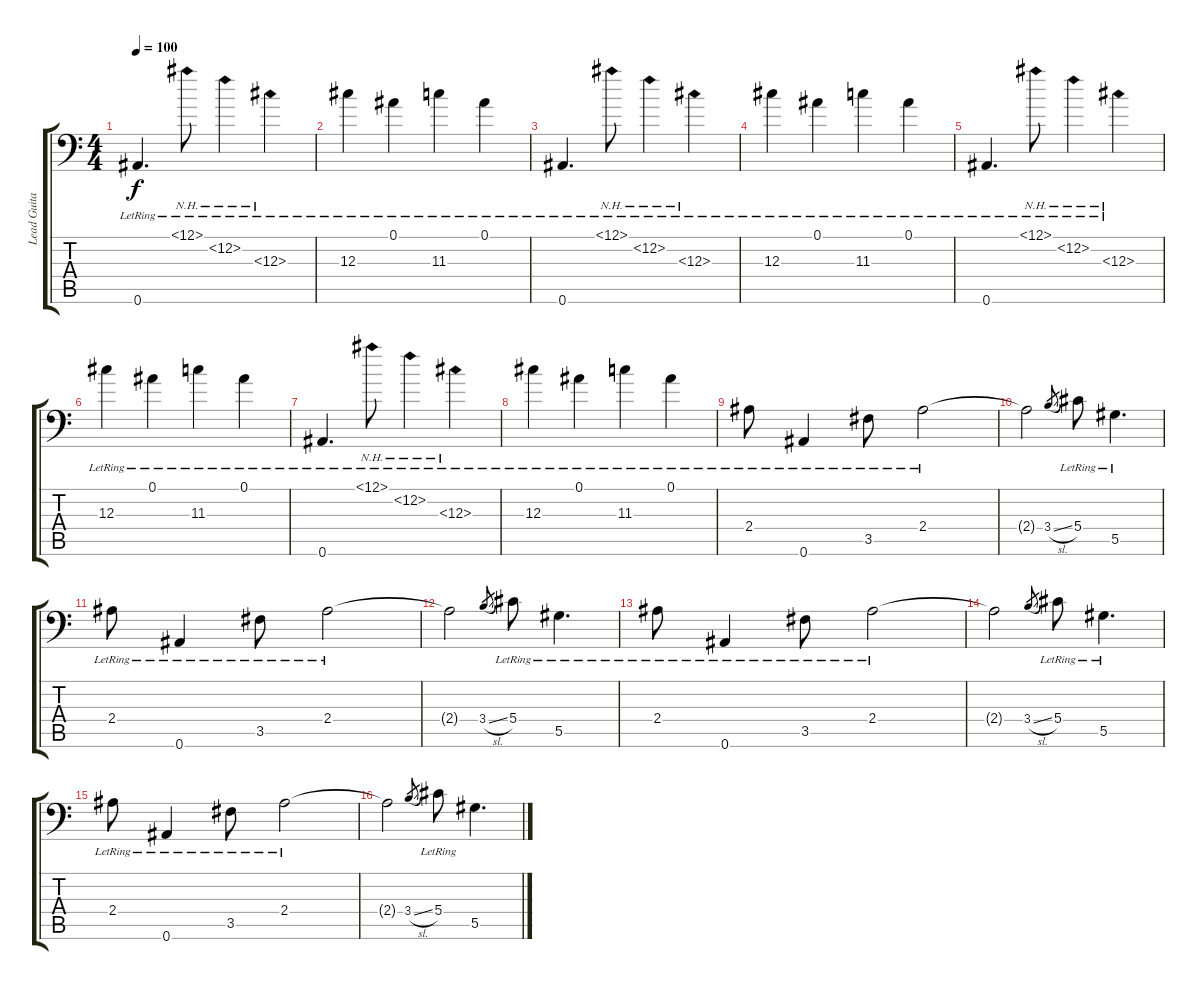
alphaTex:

\track ("Lead Guitar" "Lead Guita") {instrument electricguitarjazz}
\staff {score tabs}
\tuning (Bb3 F3 Db3 Ab2 Eb2 Bb1) {hide}
\ts (4 4)
\tempo 100
\clef f4
\ks c
0.6{lr}.4{d dy f} 12.1{nh lr}.8 12.2{nh lr}.4 12.3{nh lr}.4 |
12.3{lr}.4 0.1{lr}.4 11.3{lr}.4 0.1{lr}.4 |
0.6{lr}.4{d} 12.1{nh lr}.8 12.2{nh lr}.4 12.3{nh lr}.4 |
12.3{lr}.4 0.1{lr}.4 11.3{lr}.4 0.1{lr}.4 |
0.6{lr}.4{d} 12.1{nh lr}.8 12.2{nh lr}.4 12.3{nh lr}.4 |
12.3{lr}.4 0.1{lr}.4 11.3{lr}.4 0.1{lr}.4 |
0.6{lr}.4{d} 12.1{nh lr}.8 12.2{nh lr}.4 12.3{nh lr}.4 |
12.3{lr}.4 0.1{lr}.4 11.3{lr}.4 0.1{lr}.4 |
2.4{lr}.8 0.6{lr}.4 3.5{lr}.8 2.4{lr}.2 |
2.4{t}.2 3.4{sl}.8{gr} 5.4{lr}.8 5.5{lr}.4{d} |
2.4{lr}.8 0.6{lr}.4 3.5{lr}.8 2.4{lr}.2 |
2.4{t}.2 3.4{sl}.8{gr} 5.4{lr}.8 5.5{lr}.4{d} |
2.4{lr}.8 0.6{lr}.4 3.5{lr}.8 2.4{lr}.2 |
2.4{t}.2 3.4{sl}.8{gr} 5.4{lr}.8 5.5{lr}.4{d} |
2.4{lr}.8 0.6{lr}.4 3.5{lr}.8 2.4{lr}.2 |
2.4{t}.2 3.4{sl}.8{gr} 5.4{lr}.8 5.5.4{d}
